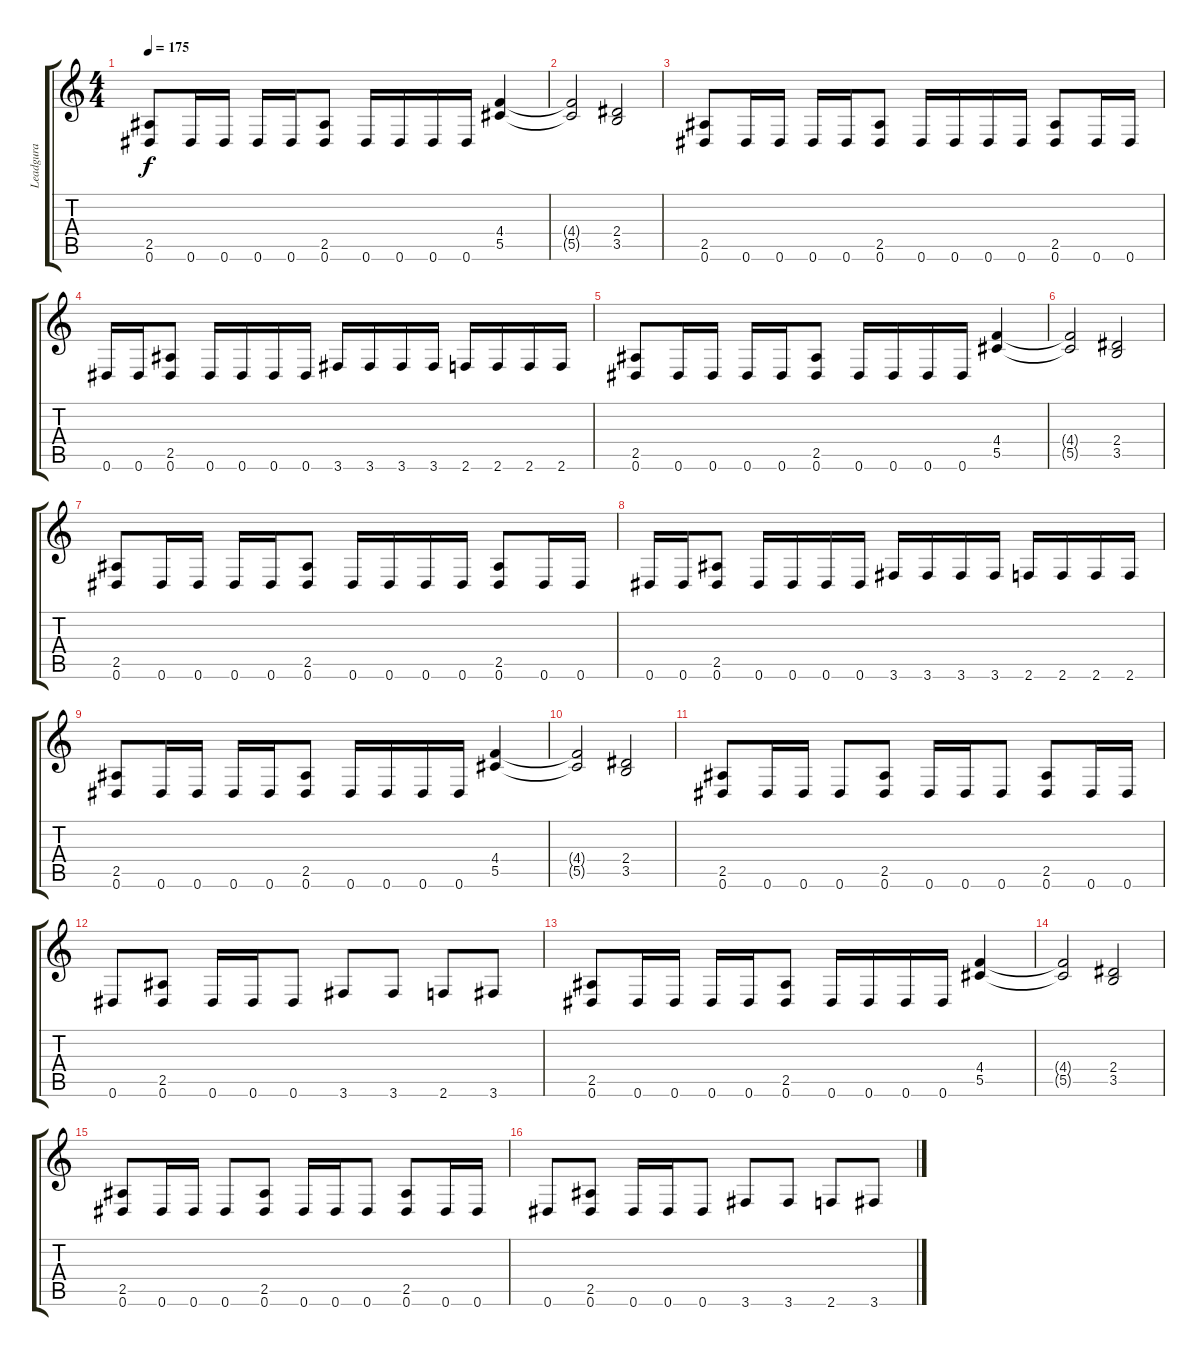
\track ("Leadgura" "Leadgura") {instrument distortionguitar}
\staff {score tabs}
\tuning (Eb4 Bb3 Gb3 Db3 Ab2 Eb2) {hide}
\ts (4 4)
\tempo 175
\clef g2
\ks c
(2.5 0.6).8{dy f} 0.6.16 0.6.16 0.6.16 0.6.16 (2.5 0.6).8 0.6.16 0.6.16 0.6.16 0.6.16 (4.4 5.5).4 |
(4.4{t} 5.5{t}).2 (2.4 3.5).2 |
(2.5 0.6).8 0.6.16 0.6.16 0.6.16 0.6.16 (2.5 0.6).8 0.6.16 0.6.16 0.6.16 0.6.16 (2.5 0.6).8 0.6.16 0.6.16 |
0.6.16 0.6.16 (2.5 0.6).8 0.6.16 0.6.16 0.6.16 0.6.16 3.6.16 3.6.16 3.6.16 3.6.16 2.6.16 2.6.16 2.6.16 2.6.16 |
(2.5 0.6).8 0.6.16 0.6.16 0.6.16 0.6.16 (2.5 0.6).8 0.6.16 0.6.16 0.6.16 0.6.16 (4.4 5.5).4 |
(4.4{t} 5.5{t}).2 (2.4 3.5).2 |
(2.5 0.6).8 0.6.16 0.6.16 0.6.16 0.6.16 (2.5 0.6).8 0.6.16 0.6.16 0.6.16 0.6.16 (2.5 0.6).8 0.6.16 0.6.16 |
0.6.16 0.6.16 (2.5 0.6).8 0.6.16 0.6.16 0.6.16 0.6.16 3.6.16 3.6.16 3.6.16 3.6.16 2.6.16 2.6.16 2.6.16 2.6.16 |
(2.5 0.6).8 0.6.16 0.6.16 0.6.16 0.6.16 (2.5 0.6).8 0.6.16 0.6.16 0.6.16 0.6.16 (4.4 5.5).4 |
(4.4{t} 5.5{t}).2 (2.4 3.5).2 |
(2.5 0.6).8 0.6.16 0.6.16 0.6.8 (2.5 0.6).8 0.6.16 0.6.16 0.6.8 (2.5 0.6).8 0.6.16 0.6.16 |
0.6.8 (2.5 0.6).8 0.6.16 0.6.16 0.6.8 3.6.8 3.6.8 2.6.8 3.6.8 |
(2.5 0.6).8 0.6.16 0.6.16 0.6.16 0.6.16 (2.5 0.6).8 0.6.16 0.6.16 0.6.16 0.6.16 (4.4 5.5).4 |
(4.4{t} 5.5{t}).2 (2.4 3.5).2 |
(2.5 0.6).8 0.6.16 0.6.16 0.6.8 (2.5 0.6).8 0.6.16 0.6.16 0.6.8 (2.5 0.6).8 0.6.16 0.6.16 |
0.6.8 (2.5 0.6).8 0.6.16 0.6.16 0.6.8 3.6.8 3.6.8 2.6.8 3.6.8
